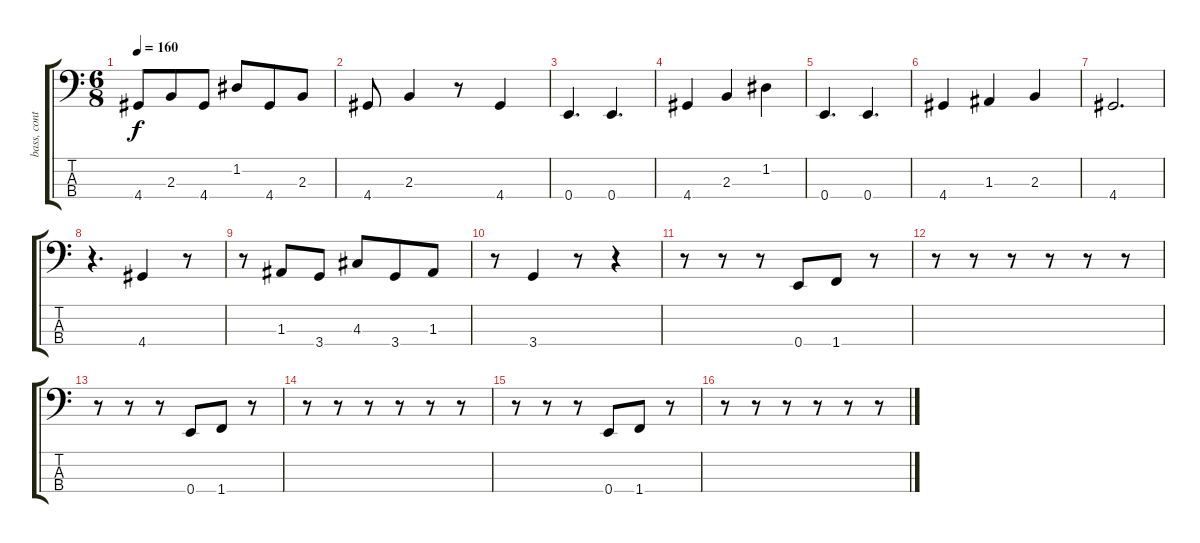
\track ("bass, contrabass" "bass, cont") {instrument electricbassfinger}
\staff {score tabs}
\tuning (G2 D2 A1 E1) {hide}
\ts (6 8)
\tempo 160
\clef f4
\ks c
4.4.8{dy f} 2.3.8 4.4.8 1.2.8 4.4.8 2.3.8 |
4.4.8 2.3.4 r.8 4.4.4 |
0.4.4{d} 0.4.4{d} |
4.4.4 2.3.4 1.2.4 |
0.4.4{d} 0.4.4{d} |
4.4.4 1.3.4 2.3.4 |
4.4.2{d} |
r.4{d} 4.4.4 r.8 |
r.8 1.3.8 3.4.8 4.3.8 3.4.8 1.3.8 |
r.8 3.4.4 r.8 r.4 |
r.8 r.8 r.8 0.4.8 1.4.8 r.8 |
r.8 r.8 r.8 r.8 r.8 r.8 |
r.8 r.8 r.8 0.4.8 1.4.8 r.8 |
r.8 r.8 r.8 r.8 r.8 r.8 |
r.8 r.8 r.8 0.4.8 1.4.8 r.8 |
r.8 r.8 r.8 r.8 r.8 r.8
